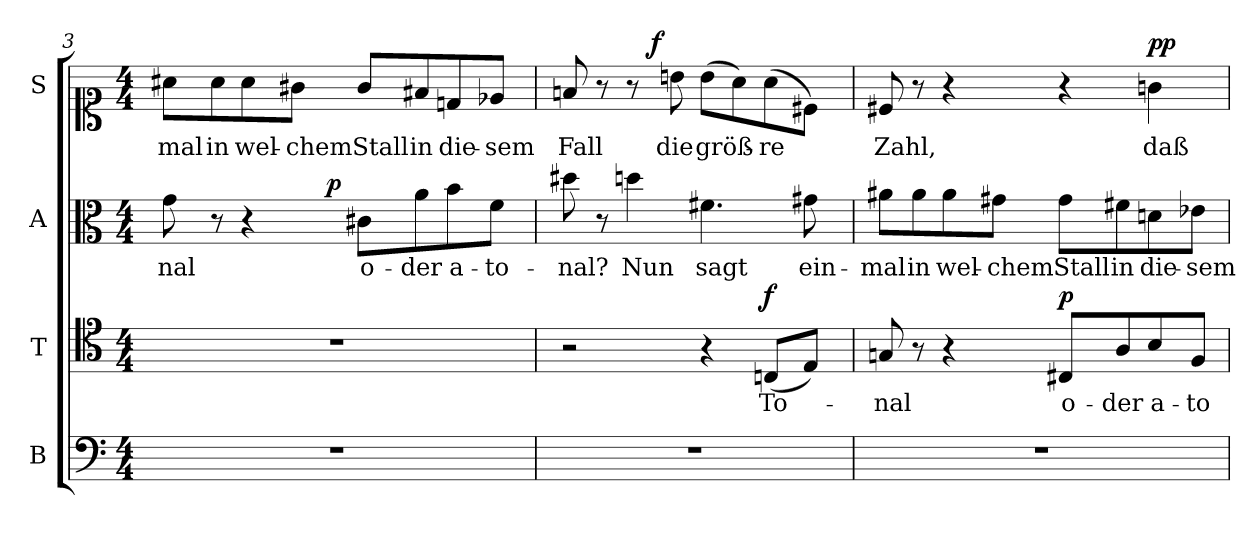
**kern	**kern	**text	**dynam	**kern	**text	**dynam	**kern	**text	**dynam
*part4	*part3	*part3	*part3	*part2	*part2	*part2	*part1	*part1	*part1
*staff4	*staff3	*staff3	*staff3	*staff2	*staff2	*staff2	*staff1	*staff1	*staff1
*I"B	*I"T	*	*	*I"A	*	*	*I"S	*	*
*I'B	*I'T	*	*	*I'A	*	*	*I'S	*	*
*clefF4	*clefC4	*	*	*clefC3	*	*	*clefC1	*	*
*k[]	*k[]	*	*	*k[]	*	*	*k[]	*	*
*C:	*C:	*	*	*C:	*	*	*C:	*	*
*M4/4	*M4/4	*	*	*M4/4	*	*	*M4/4	*	*
=3	=3	=3	=3	=3	=3	=3	=3	=3	=3
!	!	!	!	!	!LO:LY:b:color=#000000	!	!	!	!
!	!	!	!	!	!	!	!	!LO:LY:b:color=#000000	!
*	*	*	*	*^	*	*	*	*	*
1r	1r	.	.	8gi\	4ryy	-nal	.	8a#Xi\L	-mal	.
!	!	!	!	!	!	!	!	!	!LO:LY:b:color=#000000	!
.	.	.	.	8r	.	.	.	8a#i\	in	.
!	!	!	!	!	!	!	!	!	!LO:LY:b:color=#000000	!
.	.	.	.	4r	8ryy	.	.	8a#i\	wel-	.
!	!	!	!	!	!	!	!	!	!LO:LY:b:color=#000000	!
.	.	.	.	.	16ryy	.	.	8g#Xi\J	-chem	.
.	.	.	.	.	512ryy	.	.	.	.	.
.	.	.	.	.	2ryy	.	p	.	.	.
!	!	!	!	!	!	!LO:LY:b:color=#000000	!	!	!	!
!	!	!	!	!	!	!	!	!	!LO:LY:b:color=#000000	!
.	.	.	.	8c#Xi\L	.	o-	.	8g#i/L	Stall	.
!	!	!	!	!	!	!LO:LY:b:color=#000000	!	!	!	!
!	!	!	!	!	!	!	!	!	!LO:LY:b:color=#000000	!
.	.	.	.	8ai\	.	-der	.	8f#Xi/	in	.
!	!	!	!	!	!	!LO:LY:b:color=#000000	!	!	!	!
!	!	!	!	!	!	!	!	!	!LO:LY:b:color=#000000	!
.	.	.	.	8bi\	.	a-	.	8dni/	die-	.
!	!	!	!	!	!	!LO:LY:b:color=#000000	!	!	!	!
!	!	!	!	!	!	!	!	!	!LO:LY:b:color=#000000	!
.	.	.	.	8fi\J	.	-to-	.	8e-Xi/J	-sem	.
.	.	.	.	.	32ryy	.	.	.	.	.
.	.	.	.	.	64...ryy	.	.	.	.	.
*	*	*	*	*v	*v	*	*	*	*	*
!!LO:LB:g=z
=4	=4	=4	=4	=4	=4	=4	=4	=4	=4
*	*	*	*	*^	*	*	*	*	*
!	!	!	!	!	!	!LO:LY:b:color=#000000	!	!	!	!
*	*	*	*	*v	*v	*	*	*	*	*
*	*	*	*	*^	*	*	*	*	*
!	!	!	!	!	!	!	!	!	!LO:LY:b:color=#000000	!
*	*	*	*	*v	*v	*	*	*^	*	*
1r	2r	.	.	8dd#Xi\	-nal?	.	8fni/	4ryy	Fall	.
.	.	.	.	8r	.	.	8r	.	.	.
!	!	!	!	!	!LO:LY:b:color=#000000	!	!	!	!	!
.	.	.	.	4ddni\	Nun	.	8r	16ryy	.	.
.	.	.	.	.	.	.	.	256.ryy	.	.
.	.	.	.	.	.	.	.	2ryy	.	f
!	!	!	!	!	!	!	!	!	!LO:LY:b:color=#000000	!
.	.	.	.	.	.	.	8bni\	.	die	.
!	!	!	!	!	!LO:LY:b:color=#000000	!	!	!	!	!
!	!	!	!	!	!	!	!	!	!LO:LY:b:color=#000000	!
.	4r	.	.	4.f#Xi\	sagt	.	(8bi\L	.	größ-	.
.	.	.	.	.	.	.	8ai\)	.	.	.
!	!	!LO:LY:b:color=#000000	!	!	!	!	!	!	!	!
!	!	!	!	!	!	!	!	!	!LO:LY:b:color=#000000	!
.	(8Cni/L	To-	f	.	.	.	(8ai\	.	-re	.
.	.	.	.	.	.	.	.	8ryy	.	.
!	!	!	!	!	!LO:LY:b:color=#000000	!	!	!	!	!
.	8Ei/J)	.	.	8g#Xi\	ein-	.	8c#Xi\J)	.	.	.
.	.	.	.	.	.	.	.	32ryy	.	.
.	.	.	.	.	.	.	.	64ryy	.	.
.	.	.	.	.	.	.	.	128ryy	.	.
.	.	.	.	.	.	.	.	512ryy	.	.
*	*	*	*	*	*	*	*v	*v	*	*
=5	=5	=5	=5	=5	=5	=5	=5	=5	=5
*	*	*	*	*	*	*	*^	*	*
!	!	!LO:LY:b:color=#000000	!	!	!	!	!	!	!	!
*	*	*	*	*	*	*	*v	*v	*	*
*	*	*	*	*	*	*	*^	*	*
!	!	!	!	!	!LO:LY:b:color=#000000	!	!	!	!	!
*	*	*	*	*	*	*	*v	*v	*	*
*	*	*	*	*	*	*	*^	*	*
!	!	!	!	!	!	!	!	!	!LO:LY:b:color=#000000	!
*	*	*	*	*	*	*	*v	*v	*	*
1r	8Gni/	-nal	.	8a#Xi\L	-mal	.	8c#Xi/	Zahl,	.
!	!	!	!	!	!LO:LY:b:color=#000000	!	!	!	!
.	8r	.	.	8a#i\	in	.	8r	.	.
!	!	!	!	!	!LO:LY:b:color=#000000	!	!	!	!
.	4r	.	.	8a#i\	wel-	.	4r	.	.
!	!	!	!	!	!LO:LY:b:color=#000000	!	!	!	!
.	.	.	.	8g#Xi\J	-chem	.	.	.	.
!	!	!LO:LY:b:color=#000000	!	!	!	!	!	!	!
!	!	!	!	!	!LO:LY:b:color=#000000	!	!	!	!
.	8C#Xi/L	o-	p	8g#i\L	Stall	.	4r	.	.
!	!	!LO:LY:b:color=#000000	!	!	!	!	!	!	!
!	!	!	!	!	!LO:LY:b:color=#000000	!	!	!	!
.	8Ai/	-der	.	8f#Xi\	in	.	.	.	.
!	!	!LO:LY:b:color=#000000	!	!	!	!	!	!	!
!	!	!	!	!	!LO:LY:b:color=#000000	!	!	!	!
!	!	!	!	!	!	!	!	!LO:LY:b:color=#000000	!
.	8Bi/	a-	.	8dni\	die-	.	4gni\	daß	pp
!	!	!LO:LY:b:color=#000000	!	!	!	!	!	!	!
!	!	!	!	!	!LO:LY:b:color=#000000	!	!	!	!
.	8Fi/J	-to-	.	8e-Xi\J	-sem	.	.	.	.
=	=	=	=	=	=	=	=	=	=
*-	*-	*-	*-	*-	*-	*-	*-	*-	*-
